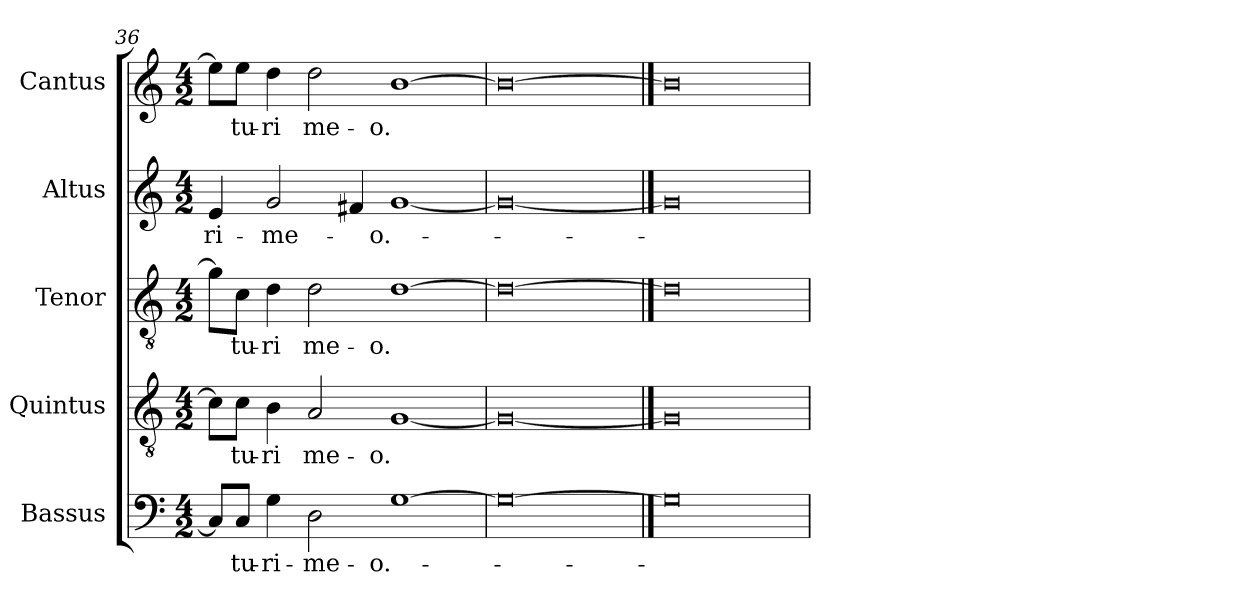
**kern	**text	**kern	**text	**kern	**text	**kern	**text	**kern	**text
*part5	*part5	*part4	*part4	*part3	*part3	*part2	*part2	*part1	*part1
*staff5	*staff5	*staff4	*staff4	*staff3	*staff3	*staff2	*staff2	*staff1	*staff1
*I"Bassus	*	*I"Quintus	*	*I"Tenor	*	*I"Altus	*	*I"Cantus	*
*clefF4	*	*clefGv2	*	*clefGv2	*	*clefG2	*	*clefG2	*
*k[]	*	*k[]	*	*k[]	*	*k[]	*	*k[]	*
*M4/2	*	*M4/2	*	*M4/2	*	*M4/2	*	*M4/2	*
=36	=36	=36	=36	=36	=36	=36	=36	=36	=36
8C/L]	.	8c\L]	.	8g\L]	.	4e/	ri-	8ee\L]	.
8C/J	tu-	8c\J	-tu-	8c\J	-tu-	.	.	8ee\J	-tu-
4G\	ri-	4B\	-ri	4d\	-ri	2g/	me-	4dd\	-ri
2D\	me-	2A/	me-	2d\	me-	.	.	2dd\	me-
.	.	.	.	.	.	4f#X/	.	.	.
[1G\	o.-	[1G/	-o.	[1d\	-o.	[1g/	o.-	[1b\	-o.
=37	=37	=37	=37	=37	=37	=37	=37	=37	=37
0G\_	.	0G/_	.	0d\_	.	0g/_	.	0b\_	.
==38	==38	==38	==38	==38	==38	==38	==38	==38	==38
0G\]	.	0G/]	.	0d\]	.	0g/]	.	0b\]	.
=	=	=	=	=	=	=	=	=	=
*-	*-	*-	*-	*-	*-	*-	*-	*-	*-
